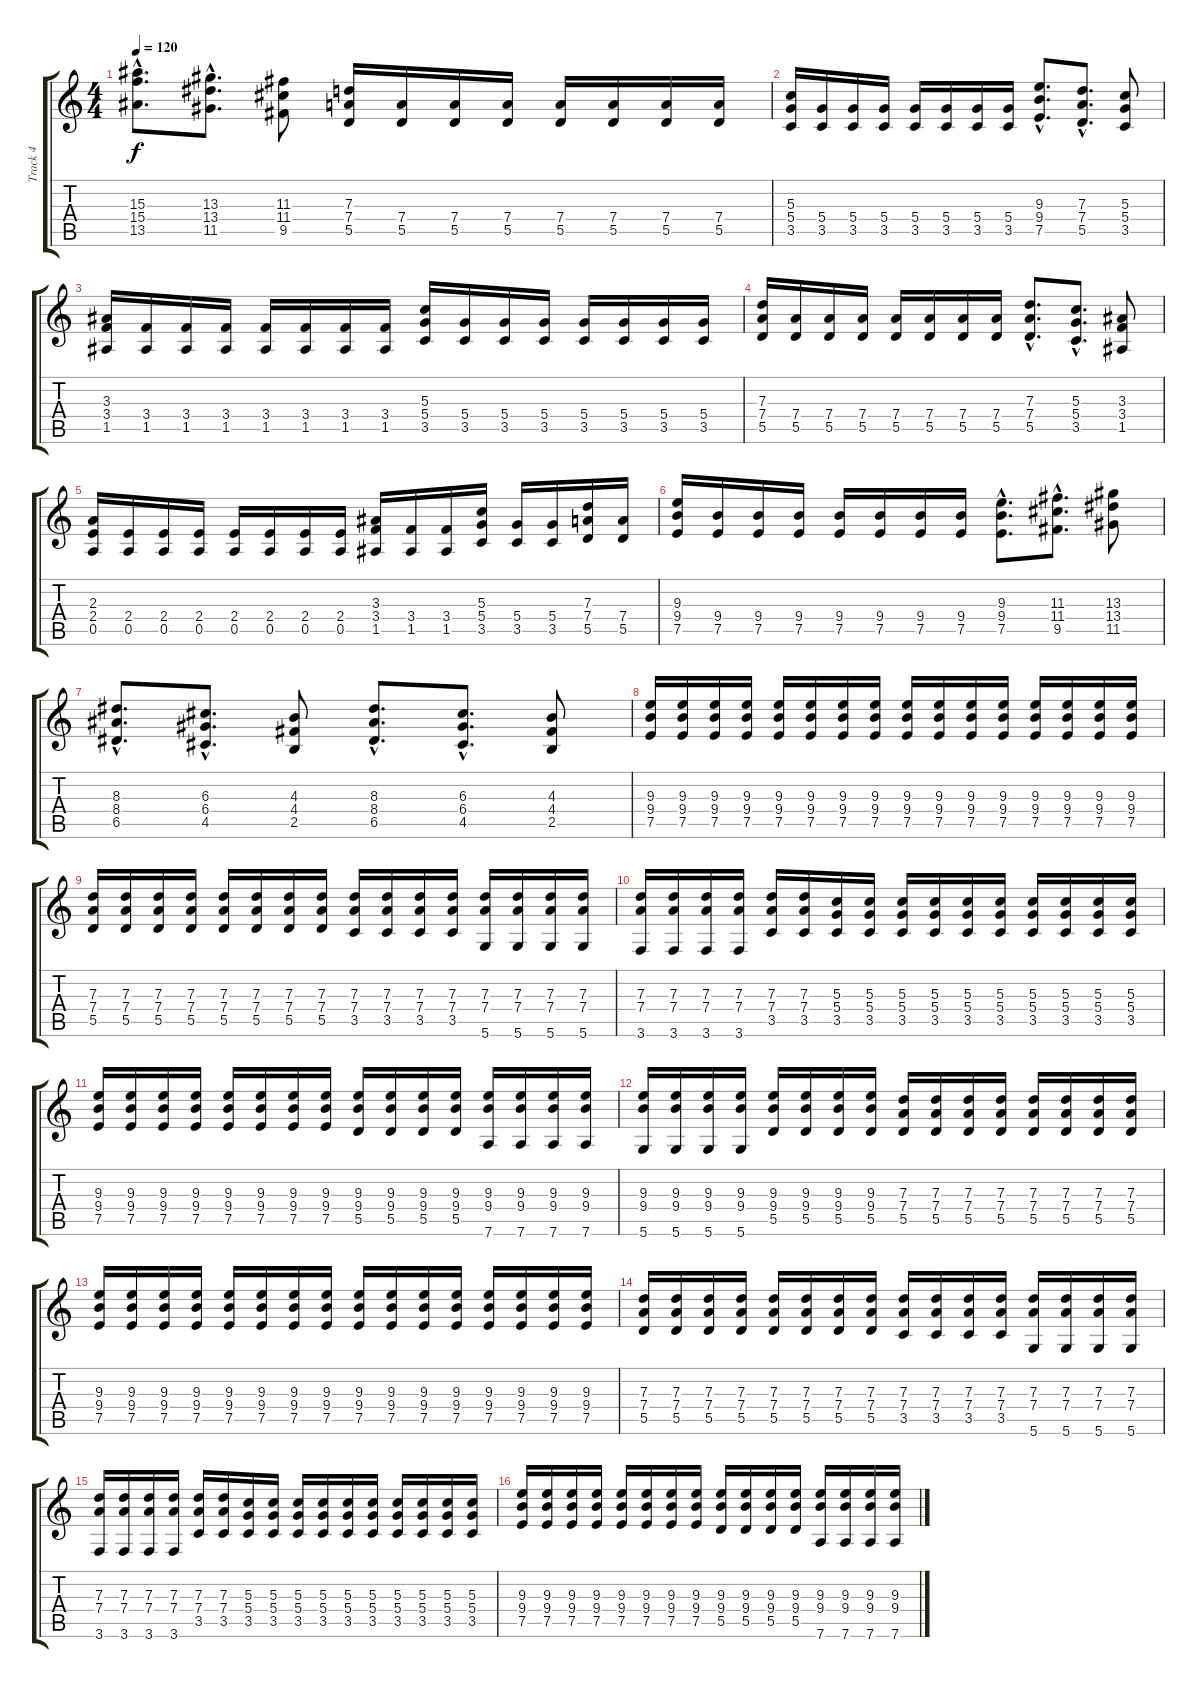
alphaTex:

\track ("Track 4" "Track 4") {instrument overdrivenguitar}
\staff {score tabs}
\tuning (E4 B3 G3 D3 A2 D2) {hide}
\ts (4 4)
\tempo 120
\clef g2
\ks c
(15.3{hac} 15.4{hac} 13.5{hac}).8{d dy f} (13.3{hac} 13.4{hac} 11.5{hac}).8{d} (11.3 11.4 9.5).8 (7.3 7.4 5.5).16 (7.4 5.5).16 (7.4 5.5).16 (7.4 5.5).16 (7.4 5.5).16 (7.4 5.5).16 (7.4 5.5).16 (7.4 5.5).16 |
(5.3 5.4 3.5).16 (5.4 3.5).16 (5.4 3.5).16 (5.4 3.5).16 (5.4 3.5).16 (5.4 3.5).16 (5.4 3.5).16 (5.4 3.5).16 (9.3{hac} 9.4{hac} 7.5{hac}).8{d} (7.3{hac} 7.4{hac} 5.5{hac}).8{d} (5.3 5.4 3.5).8 |
(3.3 3.4 1.5).16 (3.4 1.5).16 (3.4 1.5).16 (3.4 1.5).16 (3.4 1.5).16 (3.4 1.5).16 (3.4 1.5).16 (3.4 1.5).16 (5.3 5.4 3.5).16 (5.4 3.5).16 (5.4 3.5).16 (5.4 3.5).16 (5.4 3.5).16 (5.4 3.5).16 (5.4 3.5).16 (5.4 3.5).16 |
(7.3 7.4 5.5).16 (7.4 5.5).16 (7.4 5.5).16 (7.4 5.5).16 (7.4 5.5).16 (7.4 5.5).16 (7.4 5.5).16 (7.4 5.5).16 (7.3{hac} 7.4{hac} 5.5{hac}).8{d} (5.3{hac} 5.4{hac} 3.5{hac}).8{d} (3.3 3.4 1.5).8 |
(2.3 2.4 0.5).16 (2.4 0.5).16 (2.4 0.5).16 (2.4 0.5).16 (2.4 0.5).16 (2.4 0.5).16 (2.4 0.5).16 (2.4 0.5).16 (3.3 3.4 1.5).16 (3.4 1.5).16 (3.4 1.5).16 (5.3 5.4 3.5).16 (5.4 3.5).16 (5.4 3.5).16 (7.3 7.4 5.5).16 (7.4 5.5).16 |
(9.3 9.4 7.5).16 (9.4 7.5).16 (9.4 7.5).16 (9.4 7.5).16 (9.4 7.5).16 (9.4 7.5).16 (9.4 7.5).16 (9.4 7.5).16 (9.3{hac} 9.4{hac} 7.5{hac}).8{d} (11.3{hac} 11.4{hac} 9.5{hac}).8{d} (13.3 13.4 11.5).8 |
(8.3{hac} 8.4{hac} 6.5{hac}).8{d} (6.3{hac} 6.4{hac} 4.5{hac}).8{d} (4.3 4.4 2.5).8 (8.3{hac} 8.4{hac} 6.5{hac}).8{d} (6.3{hac} 6.4{hac} 4.5{hac}).8{d} (4.3 4.4 2.5).8 |
(9.3 9.4 7.5).16 (9.3 9.4 7.5).16 (9.3 9.4 7.5).16 (9.3 9.4 7.5).16 (9.3 9.4 7.5).16 (9.3 9.4 7.5).16 (9.3 9.4 7.5).16 (9.3 9.4 7.5).16 (9.3 9.4 7.5).16 (9.3 9.4 7.5).16 (9.3 9.4 7.5).16 (9.3 9.4 7.5).16 (9.3 9.4 7.5).16 (9.3 9.4 7.5).16 (9.3 9.4 7.5).16 (9.3 9.4 7.5).16 |
(7.3 7.4 5.5).16 (7.3 7.4 5.5).16 (7.3 7.4 5.5).16 (7.3 7.4 5.5).16 (7.3 7.4 5.5).16 (7.3 7.4 5.5).16 (7.3 7.4 5.5).16 (7.3 7.4 5.5).16 (7.3 7.4 3.5).16 (7.3 7.4 3.5).16 (7.3 7.4 3.5).16 (7.3 7.4 3.5).16 (7.3 7.4 5.6).16 (7.3 7.4 5.6).16 (7.3 7.4 5.6).16 (7.3 7.4 5.6).16 |
(7.3 7.4 3.6).16 (7.3 7.4 3.6).16 (7.3 7.4 3.6).16 (7.3 7.4 3.6).16 (7.3 7.4 3.5).16 (7.3 7.4 3.5).16 (5.3 5.4 3.5).16 (5.3 5.4 3.5).16 (5.3 5.4 3.5).16 (5.3 5.4 3.5).16 (5.3 5.4 3.5).16 (5.3 5.4 3.5).16 (5.3 5.4 3.5).16 (5.3 5.4 3.5).16 (5.3 5.4 3.5).16 (5.3 5.4 3.5).16 |
(9.3 9.4 7.5).16 (9.3 9.4 7.5).16 (9.3 9.4 7.5).16 (9.3 9.4 7.5).16 (9.3 9.4 7.5).16 (9.3 9.4 7.5).16 (9.3 9.4 7.5).16 (9.3 9.4 7.5).16 (9.3 9.4 5.5).16 (9.3 9.4 5.5).16 (9.3 9.4 5.5).16 (9.3 9.4 5.5).16 (9.3 9.4 7.6).16 (9.3 9.4 7.6).16 (9.3 9.4 7.6).16 (9.3 9.4 7.6).16 |
(9.3 9.4 5.6).16 (9.3 9.4 5.6).16 (9.3 9.4 5.6).16 (9.3 9.4 5.6).16 (9.3 9.4 5.5).16 (9.3 9.4 5.5).16 (9.3 9.4 5.5).16 (9.3 9.4 5.5).16 (7.3 7.4 5.5).16 (7.3 7.4 5.5).16 (7.3 7.4 5.5).16 (7.3 7.4 5.5).16 (7.3 7.4 5.5).16 (7.3 7.4 5.5).16 (7.3 7.4 5.5).16 (7.3 7.4 5.5).16 |
(9.3 9.4 7.5).16 (9.3 9.4 7.5).16 (9.3 9.4 7.5).16 (9.3 9.4 7.5).16 (9.3 9.4 7.5).16 (9.3 9.4 7.5).16 (9.3 9.4 7.5).16 (9.3 9.4 7.5).16 (9.3 9.4 7.5).16 (9.3 9.4 7.5).16 (9.3 9.4 7.5).16 (9.3 9.4 7.5).16 (9.3 9.4 7.5).16 (9.3 9.4 7.5).16 (9.3 9.4 7.5).16 (9.3 9.4 7.5).16 |
(7.3 7.4 5.5).16 (7.3 7.4 5.5).16 (7.3 7.4 5.5).16 (7.3 7.4 5.5).16 (7.3 7.4 5.5).16 (7.3 7.4 5.5).16 (7.3 7.4 5.5).16 (7.3 7.4 5.5).16 (7.3 7.4 3.5).16 (7.3 7.4 3.5).16 (7.3 7.4 3.5).16 (7.3 7.4 3.5).16 (7.3 7.4 5.6).16 (7.3 7.4 5.6).16 (7.3 7.4 5.6).16 (7.3 7.4 5.6).16 |
(7.3 7.4 3.6).16 (7.3 7.4 3.6).16 (7.3 7.4 3.6).16 (7.3 7.4 3.6).16 (7.3 7.4 3.5).16 (7.3 7.4 3.5).16 (5.3 5.4 3.5).16 (5.3 5.4 3.5).16 (5.3 5.4 3.5).16 (5.3 5.4 3.5).16 (5.3 5.4 3.5).16 (5.3 5.4 3.5).16 (5.3 5.4 3.5).16 (5.3 5.4 3.5).16 (5.3 5.4 3.5).16 (5.3 5.4 3.5).16 |
(9.3 9.4 7.5).16 (9.3 9.4 7.5).16 (9.3 9.4 7.5).16 (9.3 9.4 7.5).16 (9.3 9.4 7.5).16 (9.3 9.4 7.5).16 (9.3 9.4 7.5).16 (9.3 9.4 7.5).16 (9.3 9.4 5.5).16 (9.3 9.4 5.5).16 (9.3 9.4 5.5).16 (9.3 9.4 5.5).16 (9.3 9.4 7.6).16 (9.3 9.4 7.6).16 (9.3 9.4 7.6).16 (9.3 9.4 7.6).16
